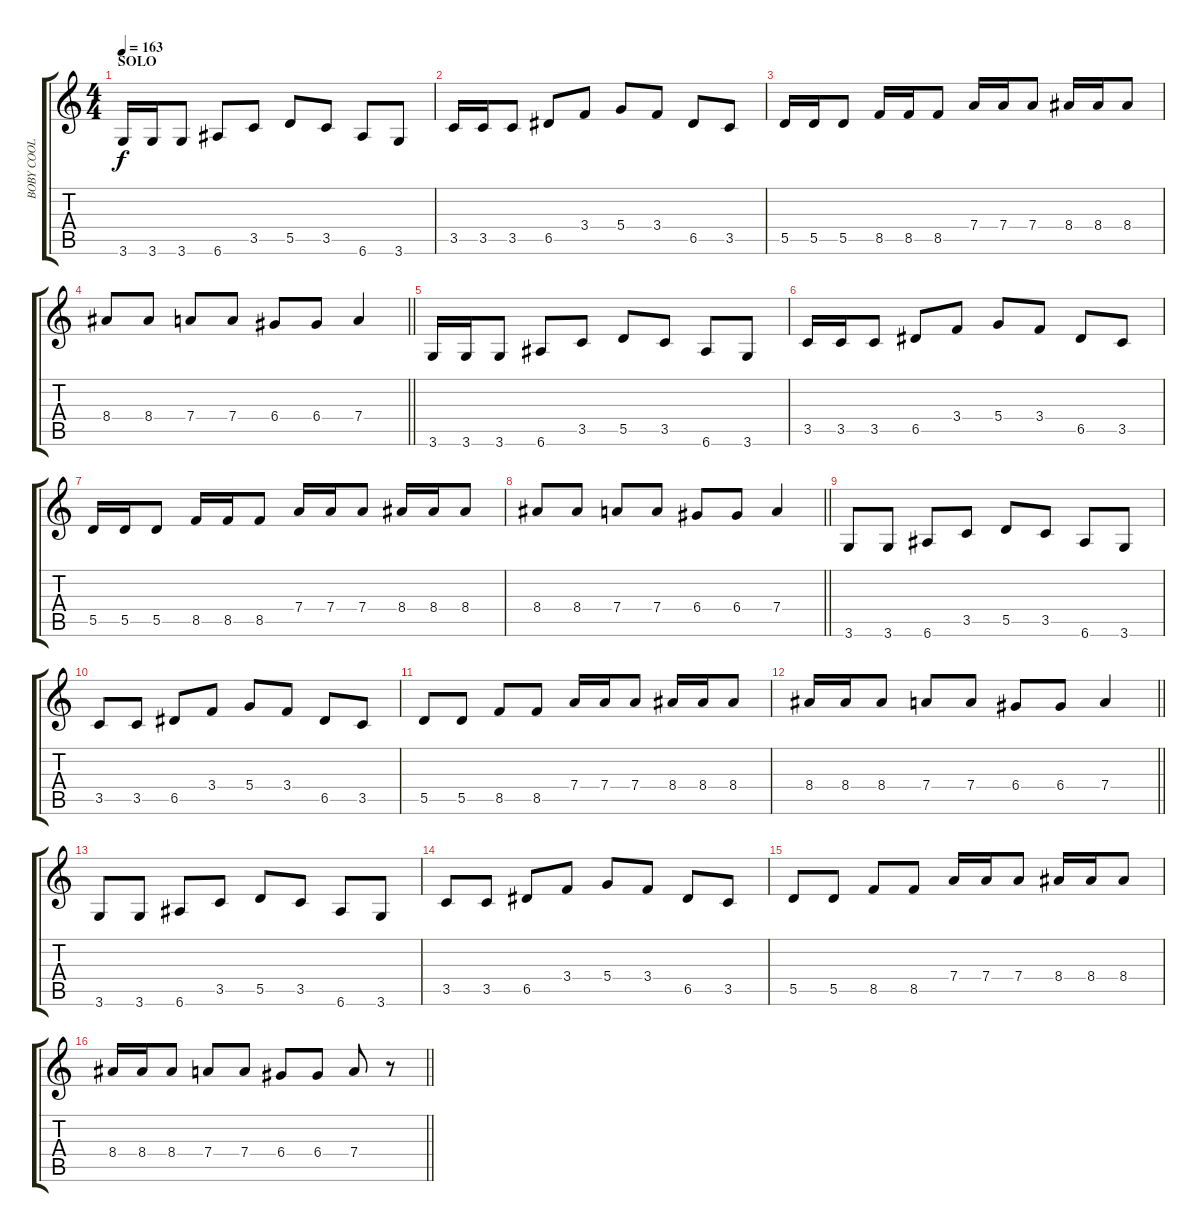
\track ("BOBY COOL (1st-overdrive)" "BOBY COOL ") {instrument overdrivenguitar}
\staff {score tabs}
\tuning (E4 B3 G3 D3 A2 E2) {hide}
\ts (4 4)
\section ("" "SOLO")
\tempo 163
\clef g2
\ks c
3.6.16{dy f} 3.6.16 3.6.8 6.6.8 3.5.8 5.5.8 3.5.8 6.6.8 3.6.8 |
3.5.16 3.5.16 3.5.8 6.5.8 3.4.8 5.4.8 3.4.8 6.5.8 3.5.8 |
5.5.16 5.5.16 5.5.8 8.5.16 8.5.16 8.5.8 7.4.16 7.4.16 7.4.8 8.4.16 8.4.16 8.4.8 |
\barLineRight lightlight
8.4.8 8.4.8 7.4.8 7.4.8 6.4.8 6.4.8 7.4.4 |
3.6.16 3.6.16 3.6.8 6.6.8 3.5.8 5.5.8 3.5.8 6.6.8 3.6.8 |
3.5.16 3.5.16 3.5.8 6.5.8 3.4.8 5.4.8 3.4.8 6.5.8 3.5.8 |
5.5.16 5.5.16 5.5.8 8.5.16 8.5.16 8.5.8 7.4.16 7.4.16 7.4.8 8.4.16 8.4.16 8.4.8 |
\barLineRight lightlight
8.4.8 8.4.8 7.4.8 7.4.8 6.4.8 6.4.8 7.4.4 |
3.6.8 3.6.8 6.6.8 3.5.8 5.5.8 3.5.8 6.6.8 3.6.8 |
3.5.8 3.5.8 6.5.8 3.4.8 5.4.8 3.4.8 6.5.8 3.5.8 |
5.5.8 5.5.8 8.5.8 8.5.8 7.4.16 7.4.16 7.4.8 8.4.16 8.4.16 8.4.8 |
\barLineRight lightlight
8.4.16 8.4.16 8.4.8 7.4.8 7.4.8 6.4.8 6.4.8 7.4.4 |
3.6.8 3.6.8 6.6.8 3.5.8 5.5.8 3.5.8 6.6.8 3.6.8 |
3.5.8 3.5.8 6.5.8 3.4.8 5.4.8 3.4.8 6.5.8 3.5.8 |
5.5.8 5.5.8 8.5.8 8.5.8 7.4.16 7.4.16 7.4.8 8.4.16 8.4.16 8.4.8 |
\barLineRight lightlight
8.4.16 8.4.16 8.4.8 7.4.8 7.4.8 6.4.8 6.4.8 7.4.8 r.8
